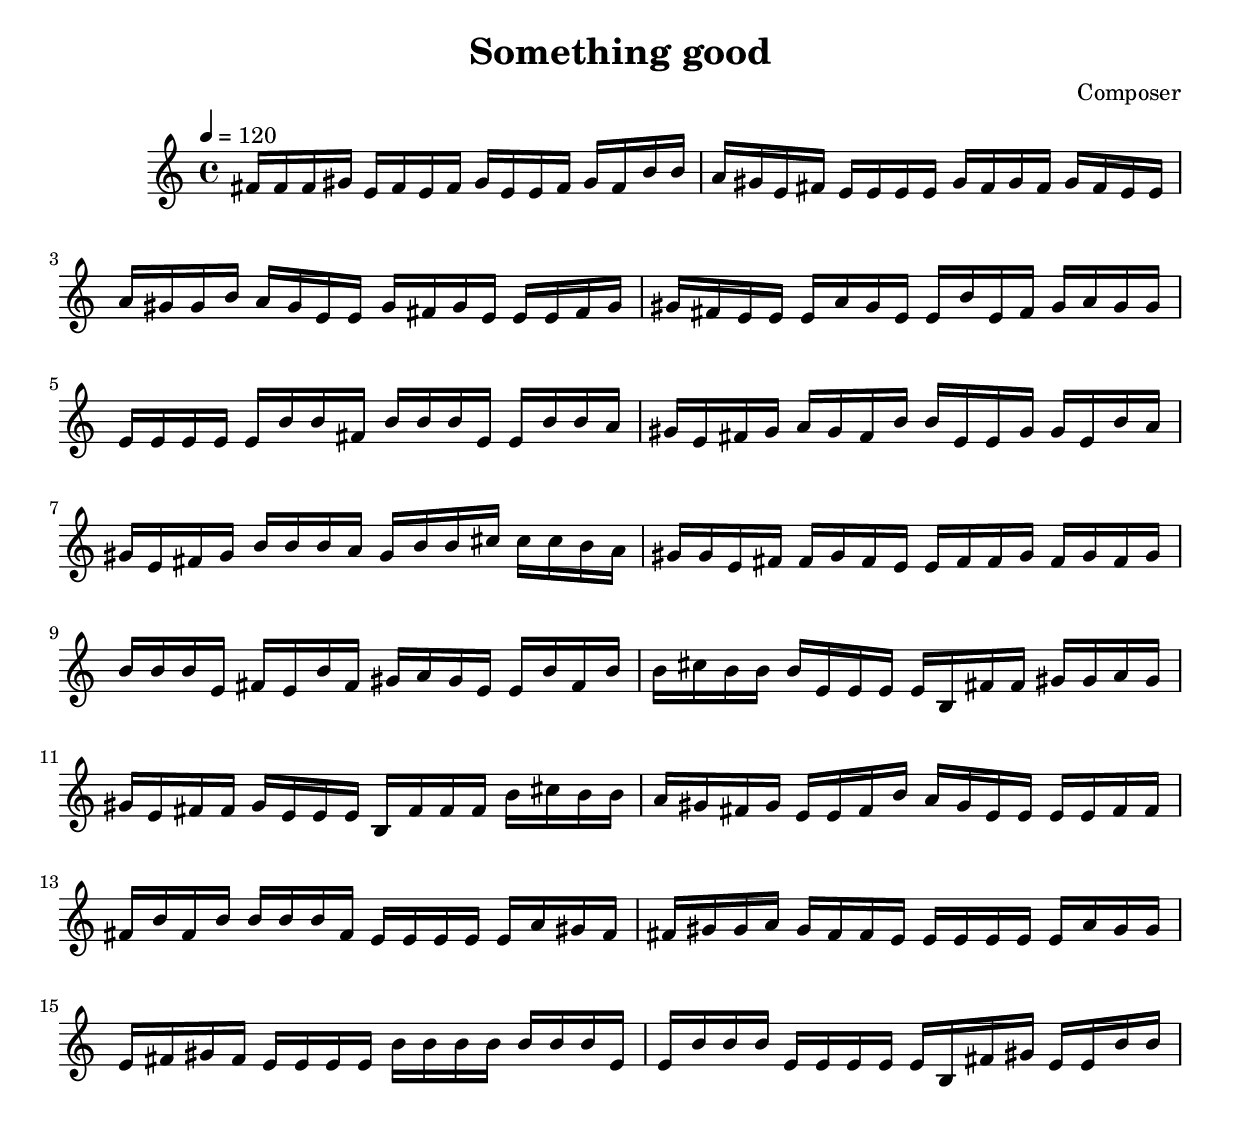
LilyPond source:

\version "2.18.2"

\header {
  title = "Something good"
  composer = "Composer"
}

\score
{
  \new Staff
  {
    \tempo 4=120
    \key c \major
    \clef treble
{ fis'16 fis'16 fis'16 gis'16 e'16 fis'16 e'16 fis'16 gis'16 e'16 e'16 fis'16 gis'16 fis'16 b'16 b'16 a'16 gis'16 e'16 fis'16 e'16 e'16 e'16 e'16 gis'16 fis'16 gis'16 fis'16 gis'16 fis'16 e'16 e'16 a'16 gis'16 gis'16 b'16 a'16 gis'16 e'16 e'16 gis'16 fis'16 gis'16 e'16 e'16 e'16 fis'16 gis'16 gis'16 fis'16 e'16 e'16 e'16 a'16 gis'16 e'16 e'16 b'16 e'16 fis'16 gis'16 a'16 gis'16 gis'16 e'16 e'16 e'16 e'16 e'16 b'16 b'16 fis'16 b'16 b'16 b'16 e'16 e'16 b'16 b'16 a'16 gis'16 e'16 fis'16 gis'16 a'16 gis'16 fis'16 b'16 b'16 e'16 e'16 gis'16 gis'16 e'16 b'16 a'16 gis'16 e'16 fis'16 gis'16 b'16 b'16 b'16 a'16 gis'16 b'16 b'16 cis''16 cis''16 cis''16 b'16 a'16 gis'16 gis'16 e'16 fis'16 fis'16 gis'16 fis'16 e'16 e'16 fis'16 fis'16 gis'16 fis'16 gis'16 fis'16 gis'16 b'16 b'16 b'16 e'16 fis'16 e'16 b'16 fis'16 gis'16 a'16 gis'16 e'16 e'16 b'16 fis'16 b'16 b'16 cis''16 b'16 b'16 b'16 e'16 e'16 e'16 e'16 b16 fis'16 fis'16 gis'16 gis'16 a'16 gis'16 gis'16 e'16 fis'16 fis'16 gis'16 e'16 e'16 e'16 b16 fis'16 fis'16 fis'16 b'16 cis''16 b'16 b'16 a'16 gis'16 fis'16 gis'16 e'16 e'16 fis'16 b'16 a'16 gis'16 e'16 e'16 e'16 e'16 fis'16 fis'16 fis'16 b'16 fis'16 b'16 b'16 b'16 b'16 fis'16 e'16 e'16 e'16 e'16 e'16 a'16 gis'16 fis'16 fis'16 gis'16 gis'16 a'16 gis'16 fis'16 fis'16 e'16 e'16 e'16 e'16 e'16 e'16 a'16 gis'16 gis'16 e'16 fis'16 gis'16 fis'16 e'16 e'16 e'16 e'16 b'16 b'16 b'16 b'16 b'16 b'16 b'16 e'16 e'16 b'16 b'16 b'16 e'16 e'16 e'16 e'16 e'16 b16 fis'16 gis'16 e'16 e'16 b'16 b'16 } \\ 
  } % Staff


  \layout {
    \context { \RemoveEmptyStaffContext }
  }
  \midi { }
} % score